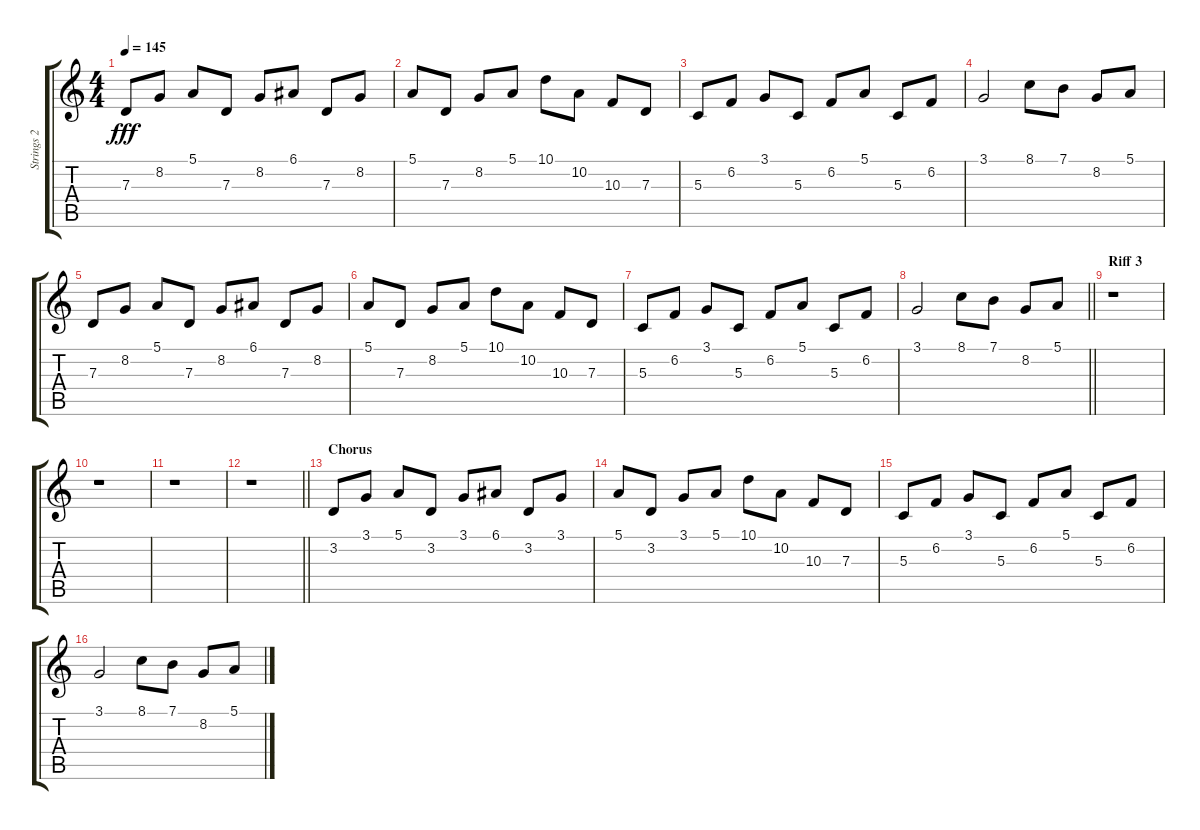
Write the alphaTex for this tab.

\track ("Strings 2" "Strings 2") {instrument stringensemble1}
\staff {score tabs}
\tuning (E4 B3 G3 D3 A2 E2) {hide}
\ts (4 4)
\tempo 145
\clef g2
\ks c
7.3.8{dy fff} 8.2.8 5.1.8 7.3.8 8.2.8 6.1.8 7.3.8 8.2.8 |
5.1.8 7.3.8 8.2.8 5.1.8 10.1.8 10.2.8 10.3.8 7.3.8 |
5.3.8 6.2.8 3.1.8 5.3.8 6.2.8 5.1.8 5.3.8 6.2.8 |
3.1.2 8.1.8 7.1.8 8.2.8 5.1.8 |
7.3.8 8.2.8 5.1.8 7.3.8 8.2.8 6.1.8 7.3.8 8.2.8 |
5.1.8 7.3.8 8.2.8 5.1.8 10.1.8 10.2.8 10.3.8 7.3.8 |
5.3.8 6.2.8 3.1.8 5.3.8 6.2.8 5.1.8 5.3.8 6.2.8 |
\barLineRight lightlight
3.1.2 8.1.8 7.1.8 8.2.8 5.1.8 |
\section ("" "Riff 3")
r.1 |
r.1 |
r.1 |
\barLineRight lightlight
r.1 |
\section ("" "Chorus")
3.2.8 3.1.8 5.1.8 3.2.8 3.1.8 6.1.8 3.2.8 3.1.8 |
5.1.8 3.2.8 3.1.8 5.1.8 10.1.8 10.2.8 10.3.8 7.3.8 |
5.3.8 6.2.8 3.1.8 5.3.8 6.2.8 5.1.8 5.3.8 6.2.8 |
3.1.2 8.1.8 7.1.8 8.2.8 5.1.8
